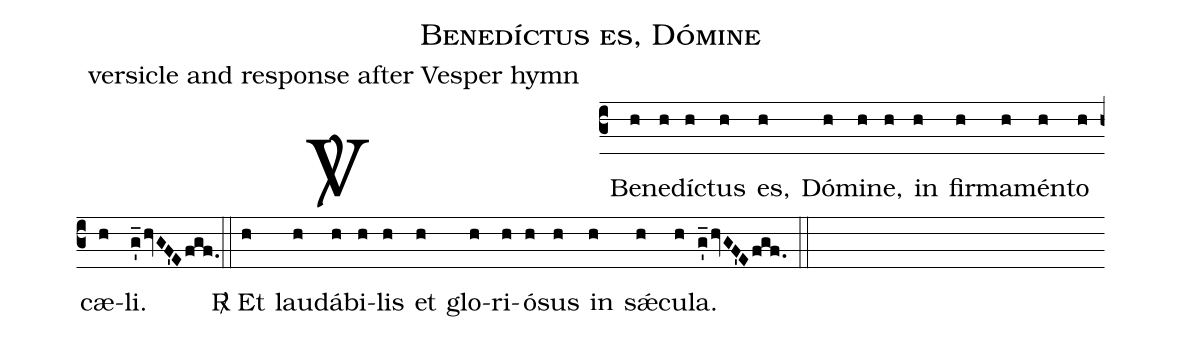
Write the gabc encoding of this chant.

name: Benedíctus es, Dómine;
office-part: versicle and response after Vesper hymn Jam sol recédit ígneus;
def-m1:\ifx\vrlinebreak\undefined\else;
def-m2:\fi;
%%
% The syntax in this part is called gabc. Please refer to http://home.gna.org/gregorio/gabc/#basis

(c3)<sp>V/</sp>~Be(h)ne(h)dí(h)ctus(h) es,(h) Dó(h)mi(h)ne,(h) in(h) fir(h)ma(h)mén(h)to(h) cæ(h)li.(g'_hvGF'Efgf.) (::[em1]Z[em2])
<sp>R/</sp>~Et(h) lau(h)dá(h)bi(h)lis(h) et(h) glo(h)ri(h)ó(h)sus(h) in(h) s<sp>'ae</sp>(h)cu(h)la.(g'_hvGF'Efgf.) (::)
